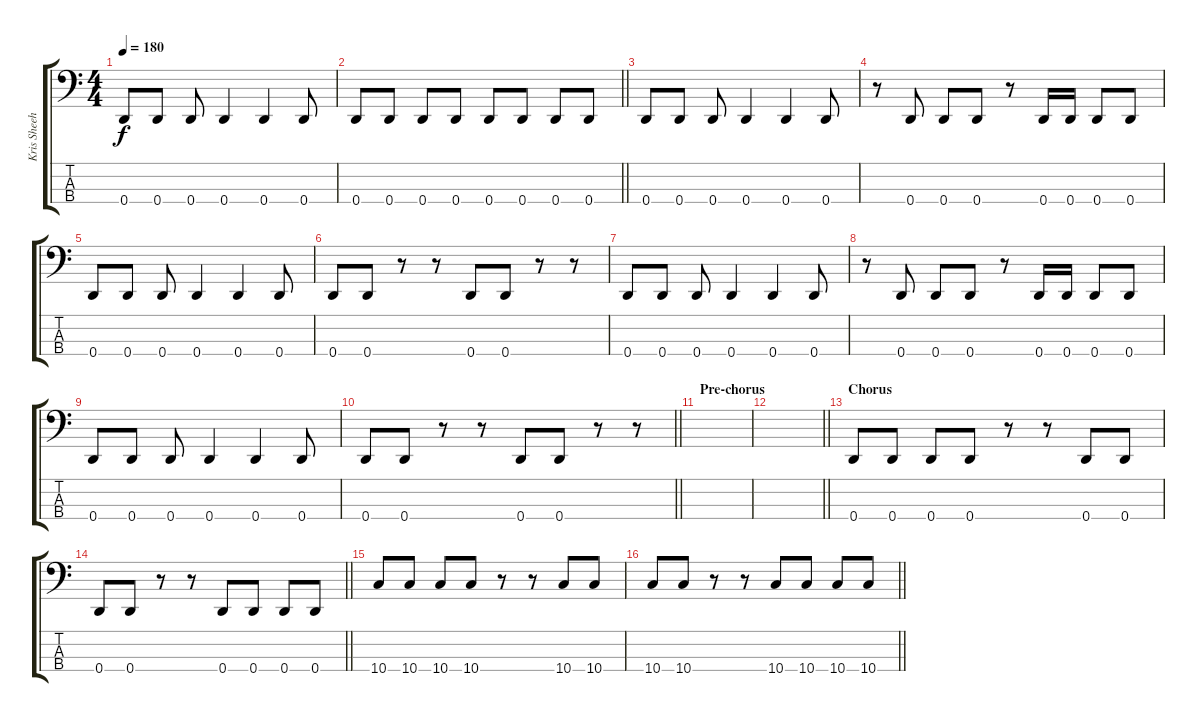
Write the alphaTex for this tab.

\track ("Kris Sheehan" "Kris Sheeh") {instrument electricbassfinger}
\staff {score tabs}
\tuning (G2 D2 A1 D1) {hide}
\ts (4 4)
\tempo 180
\clef f4
\ks c
0.4.8{dy f} 0.4.8 0.4.8 0.4.4 0.4.4 0.4.8 |
\barLineRight lightlight
0.4.8 0.4.8 0.4.8 0.4.8 0.4.8 0.4.8 0.4.8 0.4.8 |
0.4.8 0.4.8 0.4.8 0.4.4 0.4.4 0.4.8 |
r.8 0.4.8 0.4.8 0.4.8 r.8 0.4.16 0.4.16 0.4.8 0.4.8 |
0.4.8 0.4.8 0.4.8 0.4.4 0.4.4 0.4.8 |
0.4.8 0.4.8 r.8 r.8 0.4.8 0.4.8 r.8 r.8 |
0.4.8 0.4.8 0.4.8 0.4.4 0.4.4 0.4.8 |
r.8 0.4.8 0.4.8 0.4.8 r.8 0.4.16 0.4.16 0.4.8 0.4.8 |
0.4.8 0.4.8 0.4.8 0.4.4 0.4.4 0.4.8 |
\barLineRight lightlight
0.4.8 0.4.8 r.8 r.8 0.4.8 0.4.8 r.8 r.8 |
\section ("" "Pre-chorus")
|
\barLineRight lightlight
|
\section ("" "Chorus")
0.4.8 0.4.8 0.4.8 0.4.8 r.8 r.8 0.4.8 0.4.8 |
\barLineRight lightlight
0.4.8 0.4.8 r.8 r.8 0.4.8 0.4.8 0.4.8 0.4.8 |
10.4.8 10.4.8 10.4.8 10.4.8 r.8 r.8 10.4.8 10.4.8 |
\barLineRight lightlight
10.4.8 10.4.8 r.8 r.8 10.4.8 10.4.8 10.4.8 10.4.8
